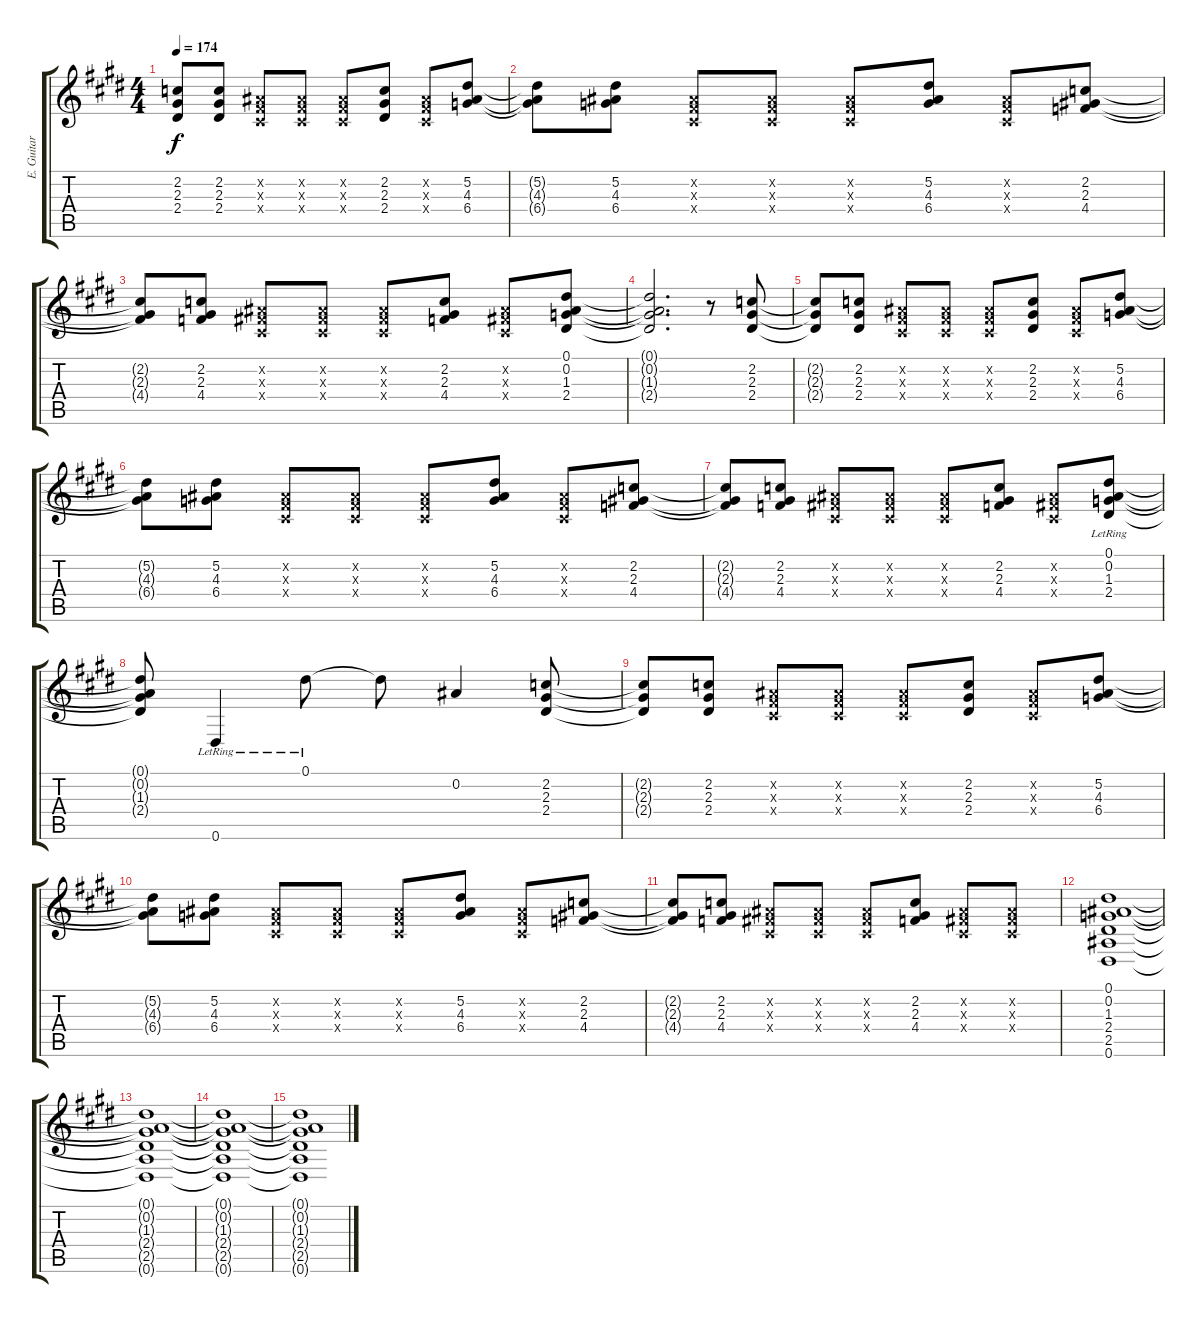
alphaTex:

\track ("E. Guitar II" "E. Guitar ") {instrument overdrivenguitar}
\staff {score tabs}
\tuning (Eb4 Bb3 Gb3 Db3 Ab2 Eb2) {hide}
\ts (4 4)
\tempo 174
\clef g2
\ks e
(2.2{t} 2.3{t} 2.4{t}).8{dy f} (2.2 2.3 2.4).8 (0.2{x} 0.3{x} 0.4{x}).8 (0.2{x} 0.3{x} 0.4{x}).8 (0.2{x} 0.3{x} 0.4{x}).8 (2.2 2.3 2.4).8 (0.2{x} 0.3{x} 0.4{x}).8 (5.2 4.3 6.4).8 |
(5.2{t} 4.3{t} 6.4{t}).8 (5.2 4.3 6.4).8 (0.2{x} 0.3{x} 0.4{x}).8 (0.2{x} 0.3{x} 0.4{x}).8 (0.2{x} 0.3{x} 0.4{x}).8 (5.2 4.3 6.4).8 (0.2{x} 0.3{x} 0.4{x}).8 (2.2 2.3 4.4).8 |
(2.2{t} 2.3{t} 4.4{t}).8 (2.2 2.3 4.4).8 (0.2{x} 0.3{x} 0.4{x}).8 (0.2{x} 0.3{x} 0.4{x}).8 (0.2{x} 0.3{x} 0.4{x}).8 (2.2 2.3 4.4).8 (0.2{x} 0.3{x} 0.4{x}).8 (0.1 0.2 1.3 2.4).8 |
(0.1{t} 0.2{t} 1.3{t} 2.4{t}).2{d} r.8 (2.2 2.3 2.4).8 |
(2.2{t} 2.3{t} 2.4{t}).8 (2.2 2.3 2.4).8 (0.2{x} 0.3{x} 0.4{x}).8 (0.2{x} 0.3{x} 0.4{x}).8 (0.2{x} 0.3{x} 0.4{x}).8 (2.2 2.3 2.4).8 (0.2{x} 0.3{x} 0.4{x}).8 (5.2 4.3 6.4).8 |
(5.2{t} 4.3{t} 6.4{t}).8 (5.2 4.3 6.4).8 (0.2{x} 0.3{x} 0.4{x}).8 (0.2{x} 0.3{x} 0.4{x}).8 (0.2{x} 0.3{x} 0.4{x}).8 (5.2 4.3 6.4).8 (0.2{x} 0.3{x} 0.4{x}).8 (2.2 2.3 4.4).8 |
(2.2{t} 2.3{t} 4.4{t}).8 (2.2 2.3 4.4).8 (0.2{x} 0.3{x} 0.4{x}).8 (0.2{x} 0.3{x} 0.4{x}).8 (0.2{x} 0.3{x} 0.4{x}).8 (2.2 2.3 4.4).8 (0.2{x} 0.3{x} 0.4{x}).8 (0.1{lr} 0.2{lr} 1.3{lr} 2.4{lr}).8 |
(0.1{t} 0.2{t} 1.3{t} 2.4{t}).8 0.6{lr}.4 0.1{lr}.8 0.1{t}.8 0.2.4 (2.2 2.3 2.4).8 |
(2.2{t} 2.3{t} 2.4{t}).8 (2.2 2.3 2.4).8 (0.2{x} 0.3{x} 0.4{x}).8 (0.2{x} 0.3{x} 0.4{x}).8 (0.2{x} 0.3{x} 0.4{x}).8 (2.2 2.3 2.4).8 (0.2{x} 0.3{x} 0.4{x}).8 (5.2 4.3 6.4).8 |
(5.2{t} 4.3{t} 6.4{t}).8 (5.2 4.3 6.4).8 (0.2{x} 0.3{x} 0.4{x}).8 (0.2{x} 0.3{x} 0.4{x}).8 (0.2{x} 0.3{x} 0.4{x}).8 (5.2 4.3 6.4).8 (0.2{x} 0.3{x} 0.4{x}).8 (2.2 2.3 4.4).8 |
(2.2{t} 2.3{t} 4.4{t}).8 (2.2 2.3 4.4).8 (0.2{x} 0.3{x} 0.4{x}).8 (0.2{x} 0.3{x} 0.4{x}).8 (0.2{x} 0.3{x} 0.4{x}).8 (2.2 2.3 4.4).8 (0.2{x} 0.3{x} 0.4{x}).8 (0.2{x} 0.3{x} 0.4{x}).8 |
(0.1 0.2 1.3 2.4 2.5 0.6).1 |
(0.1{t} 0.2{t} 1.3{t} 2.4{t} 2.5{t} 0.6{t}).1 |
(0.1{t} 0.2{t} 1.3{t} 2.4{t} 2.5{t} 0.6{t}).1 |
(0.1{t} 0.2{t} 1.3{t} 2.4{t} 2.5{t} 0.6{t}).1
